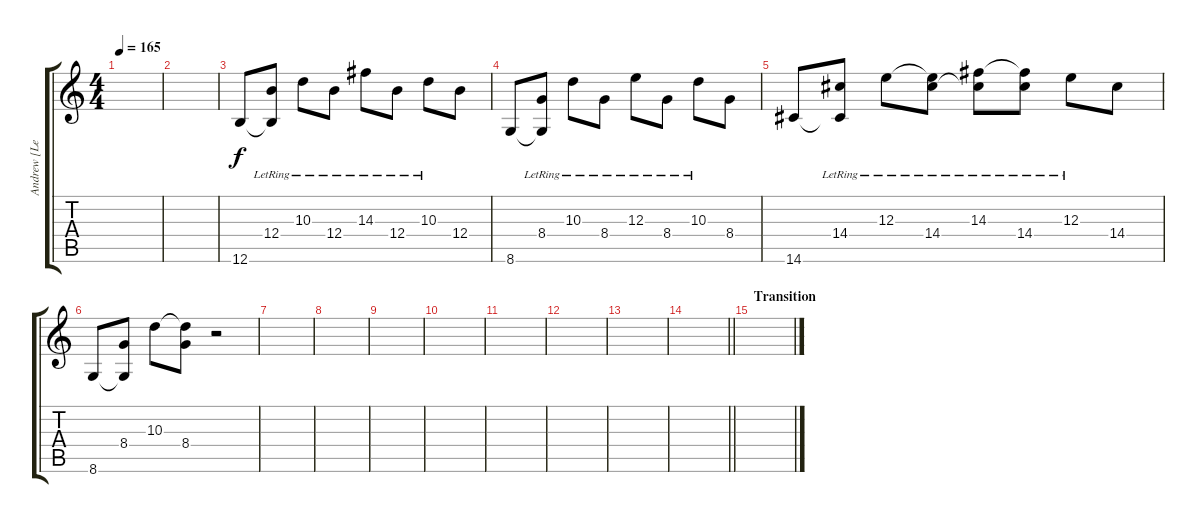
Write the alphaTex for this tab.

\track ("Andrew [Lead]" "Andrew [Le") {instrument distortionguitar}
\staff {score tabs}
\tuning (Db4 Ab3 E3 B2 Gb2 B1) {hide}
\ts (4 4)
\tempo 165
\clef g2
\ks c
|
|
12.6.8 (12.4{lr} 12.6{t}).8 10.3{lr}.8 12.4{lr}.8 14.3{lr}.8 12.4{lr}.8 10.3{lr}.8 12.4.8 |
8.6.8 (8.4{lr} 8.6{t}).8 10.3{lr}.8 8.4{lr}.8 12.3{lr}.8 8.4{lr}.8 10.3{lr}.8 8.4.8 |
14.6.8 (14.4{lr} 14.6{t}).8 12.3{lr}.8 (12.3{t} 14.4{lr}).8 (14.3{lr} 14.4{t}).8 (14.3{t} 14.4{lr}).8 12.3{lr}.8 14.4.8 |
8.6.8 (8.4 8.6{t}).8 10.3.8 (10.3{t} 8.4).8 r.2 |
|
|
|
|
|
|
|
\barLineRight lightlight
|
\section ("" "Transition")
